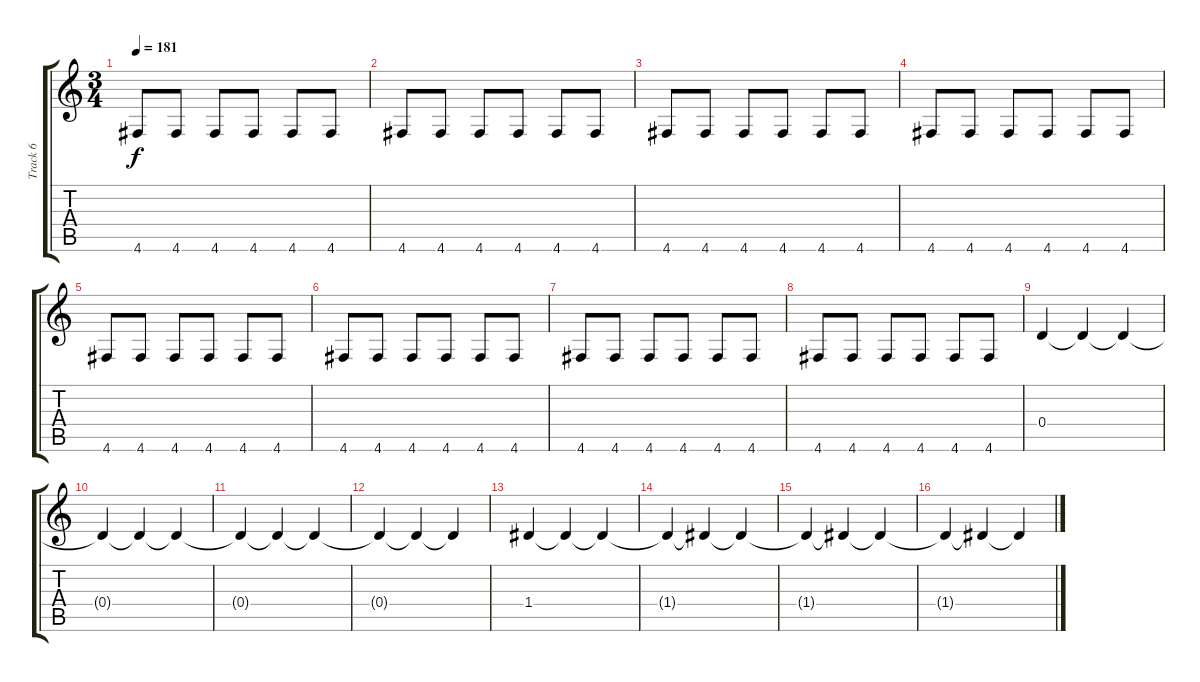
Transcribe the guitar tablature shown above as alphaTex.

\track ("Track 6" "Track 6") {instrument electricbassfinger}
\staff {score tabs}
\tuning (E4 B3 G3 D3 A2 D2) {hide}
\ts (3 4)
\tempo 181
\clef g2
\ks c
4.6.8{dy f} 4.6.8 4.6.8 4.6.8 4.6.8 4.6.8 |
4.6.8 4.6.8 4.6.8 4.6.8 4.6.8 4.6.8 |
4.6.8 4.6.8 4.6.8 4.6.8 4.6.8 4.6.8 |
4.6.8 4.6.8 4.6.8 4.6.8 4.6.8 4.6.8 |
4.6.8 4.6.8 4.6.8 4.6.8 4.6.8 4.6.8 |
4.6.8 4.6.8 4.6.8 4.6.8 4.6.8 4.6.8 |
4.6.8 4.6.8 4.6.8 4.6.8 4.6.8 4.6.8 |
4.6.8 4.6.8 4.6.8 4.6.8 4.6.8 4.6.8 |
0.4.4 0.4{t}.4 0.4{t}.4 |
0.4{t}.4 0.4{t}.4 0.4{t}.4 |
0.4{t}.4 0.4{t}.4 0.4{t}.4 |
0.4{t}.4 0.4{t}.4 0.4{t}.4 |
1.4.4 1.4{t}.4 1.4{t}.4 |
1.4{t}.4 1.4{t}.4 1.4{t}.4 |
1.4{t}.4 1.4{t}.4 1.4{t}.4 |
1.4{t}.4 1.4{t}.4 1.4{t}.4
